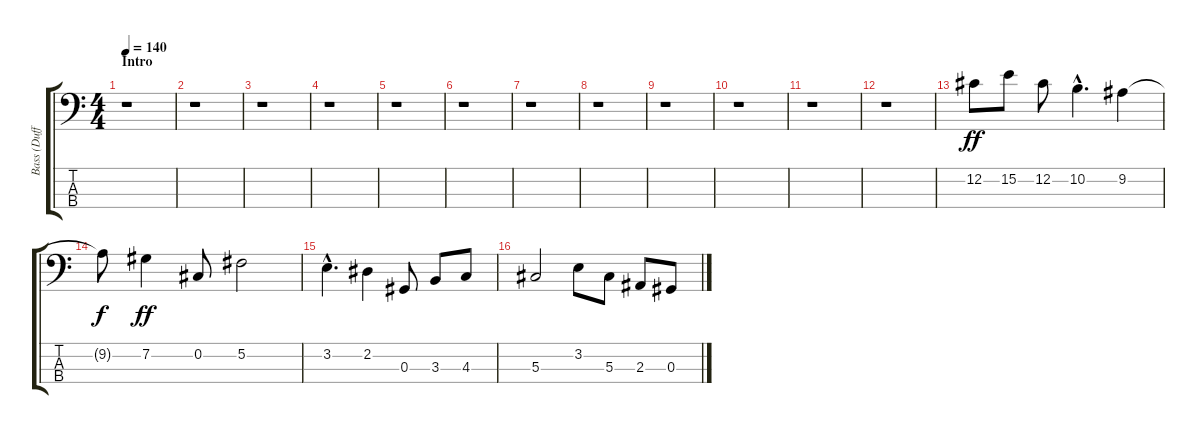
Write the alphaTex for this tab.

\track ("Bass (Duff)" "Bass (Duff") {instrument electricbasspick}
\staff {score tabs}
\tuning (Gb2 Db2 Ab1 Eb1) {hide}
\ts (4 4)
\section ("" "Intro")
\tempo 140
\clef f4
\ks c
r.1{dy ff instrument electricbasspick} |
r.1 |
r.1 |
r.1 |
r.1 |
r.1 |
r.1 |
r.1 |
r.1 |
r.1 |
r.1 |
r.1 |
12.2.8 15.2.8 12.2.8 10.2{hac}.4{d} 9.2.4 |
9.2{t}.8{dy f} 7.2.4{dy ff} 0.2.8 5.2.2 |
3.2{hac}.4{d} 2.2.4 0.3.8 3.3.8 4.3.8 |
5.3.2 3.2.8 5.3.8 2.3.8 0.3.8
